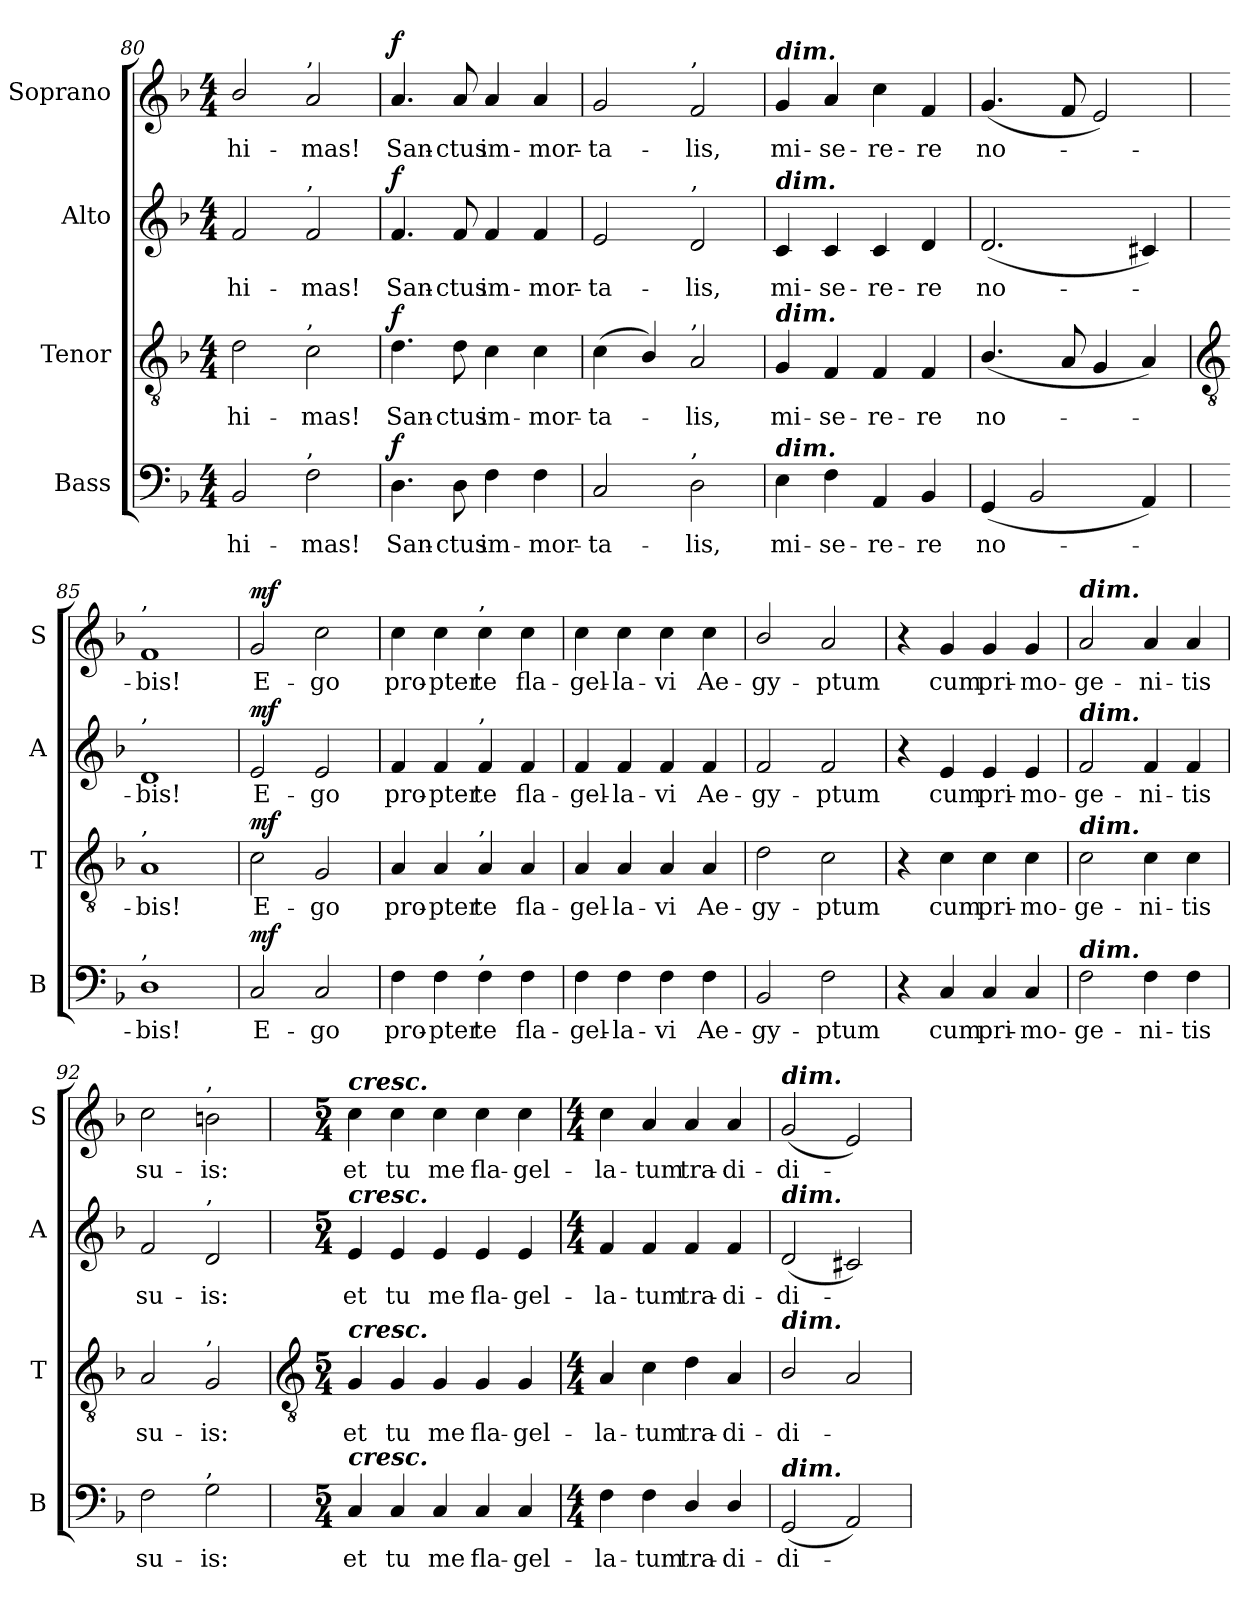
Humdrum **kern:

**kern	**text	**dynam	**kern	**text	**dynam	**kern	**text	**dynam	**kern	**text	**dynam
*part4	*part4	*part4	*part3	*part3	*part3	*part2	*part2	*part2	*part1	*part1	*part1
*staff4	*staff4	*staff4	*staff3	*staff3	*staff3	*staff2	*staff2	*staff2	*staff1	*staff1	*staff1
*I"Bass	*	*	*I"Tenor	*	*	*I"Alto	*	*	*I"Soprano	*	*
*I'B	*	*	*I'T	*	*	*I'A	*	*	*I'S	*	*
*clefF4	*	*	*clefGv2	*	*	*clefG2	*	*	*clefG2	*	*
*k[b-]	*	*	*k[b-]	*	*	*k[b-]	*	*	*k[b-]	*	*
*F:	*	*	*F:	*	*	*F:	*	*	*F:	*	*
*M4/4	*	*	*M4/4	*	*	*M4/4	*	*	*M4/4	*	*
=80	=80	=80	=80	=80	=80	=80	=80	=80	=80	=80	=80
!	!LO:LY:b	!	!	!LO:LY:b	!	!	!LO:LY:b	!	!	!LO:LY:b	!
2BB-	hi-	.	2d	hi-	.	2f	hi-	.	2b-/	hi-	.
!	!	!	!	!	!	!	!	!	!LO:TX:a:t=,	!	!
!	!	!	!	!	!	!LO:TX:a:t=,	!	!	!	!	!
!	!	!	!LO:TX:a:t=,	!	!	!	!	!	!	!	!
!LO:TX:a:t=,	!	!	!	!	!	!	!	!	!	!	!
!	!LO:LY:b	!	!	!LO:LY:b	!	!	!LO:LY:b	!	!	!LO:LY:b	!
2F	-mas!	.	2c	-mas!	.	2f	-mas!	.	2a	-mas!	.
=81	=81	=81	=81	=81	=81	=81	=81	=81	=81	=81	=81
!	!LO:LY:b	!LO:DY:b	!	!LO:LY:b	!LO:DY:b	!	!LO:LY:b	!LO:DY:b	!	!LO:LY:b	!LO:DY:b
4.D	San-	f	4.d	San-	f	4.f	San-	f	4.a	San-	f
!	!LO:LY:b	!	!	!LO:LY:b	!	!	!LO:LY:b	!	!	!LO:LY:b	!
8D	-ctus	.	8d	-ctus	.	8f	-ctus	.	8a	-ctus	.
!	!LO:LY:b	!	!	!LO:LY:b	!	!	!LO:LY:b	!	!	!LO:LY:b	!
4F	im-	.	4c	im-	.	4f	im-	.	4a	im-	.
!	!LO:LY:b	!	!	!LO:LY:b	!	!	!LO:LY:b	!	!	!LO:LY:b	!
4F	-mor-	.	4c	-mor-	.	4f	-mor-	.	4a	-mor-	.
=82	=82	=82	=82	=82	=82	=82	=82	=82	=82	=82	=82
!	!LO:LY:b	!	!	!LO:LY:b	!	!	!LO:LY:b	!	!	!LO:LY:b	!
2C	-ta-	.	(<4c	-ta-	.	2e	-ta-	.	2g	-ta-	.
.	.	.	4B-/)	.	.	.	.	.	.	.	.
!	!	!	!	!	!	!	!	!	!LO:TX:a:t=,	!	!
!	!	!	!	!	!	!LO:TX:a:t=,	!	!	!	!	!
!	!	!	!LO:TX:a:t=,	!	!	!	!	!	!	!	!
!LO:TX:a:t=,	!	!	!	!	!	!	!	!	!	!	!
!	!LO:LY:b	!	!	!LO:LY:b	!	!	!LO:LY:b	!	!	!LO:LY:b	!
2D	-lis,	.	2A	lis,	.	2d	-lis,	.	2f	-lis,	.
=83	=83	=83	=83	=83	=83	=83	=83	=83	=83	=83	=83
!	!	!	!	!	!	!	!	!	!LO:TX:a:Bi:t=dim.	!	!
!	!	!	!	!	!	!LO:TX:a:Bi:t=dim.	!	!	!	!	!
!	!	!	!LO:TX:a:Bi:t=dim.	!	!	!	!	!	!	!	!
!LO:TX:a:Bi:t=dim.	!	!	!	!	!	!	!	!	!	!	!
!	!LO:LY:b	!	!	!LO:LY:b	!	!	!LO:LY:b	!	!	!LO:LY:b	!
4E	mi-	.	4G	mi-	.	4c	mi-	.	4g	mi-	.
!	!LO:LY:b	!	!	!LO:LY:b	!	!	!LO:LY:b	!	!	!LO:LY:b	!
4F	-se-	.	4F	-se-	.	4c	-se-	.	4a	-se-	.
!	!LO:LY:b	!	!	!LO:LY:b	!	!	!LO:LY:b	!	!	!LO:LY:b	!
4AA	-re-	.	4F	-re-	.	4c	-re-	.	4cc	-re-	.
!	!LO:LY:b	!	!	!LO:LY:b	!	!	!LO:LY:b	!	!	!LO:LY:b	!
4BB-	-re	.	4F	-re	.	4d	-re	.	4f	-re	.
=84	=84	=84	=84	=84	=84	=84	=84	=84	=84	=84	=84
!	!LO:LY:b	!	!	!LO:LY:b	!	!	!LO:LY:b	!	!	!LO:LY:b	!
(<4GG	no-	.	(<4.B-/	no-	.	(<2.d	no-	.	(<4.g	no-	.
2BB-	.	.	.	.	.	.	.	.	.	.	.
.	.	.	8A	.	.	.	.	.	8f	.	.
.	.	.	4G	.	.	.	.	.	2e)	.	.
4AA)	.	.	4A)	.	.	4c#X)	.	.	.	.	.
!!LO:LB:g=z
=85	=85	=85	=85	=85	=85	=85	=85	=85	=85	=85	=85
*	*	*	*clefGv2	*	*	*	*	*	*	*	*
!	!	!	!	!	!	!	!	!	!LO:TX:a:t=,	!	!
!	!	!	!	!	!	!LO:TX:a:t=,	!	!	!	!	!
!	!	!	!LO:TX:a:t=,	!	!	!	!	!	!	!	!
!LO:TX:a:t=,	!	!	!	!	!	!	!	!	!	!	!
!	!LO:LY:b	!	!	!LO:LY:b	!	!	!LO:LY:b	!	!	!LO:LY:b	!
1D	bis!	.	1A	bis!	.	1d	bis!	.	1f	bis!	.
=86	=86	=86	=86	=86	=86	=86	=86	=86	=86	=86	=86
!	!LO:LY:b	!LO:DY:b	!	!LO:LY:b	!LO:DY:b	!	!LO:LY:b	!LO:DY:b	!	!LO:LY:b	!LO:DY:b
2C	E-	mf	2c	E-	mf	2e	E-	mf	2g	E-	mf
!	!LO:LY:b	!	!	!LO:LY:b	!	!	!LO:LY:b	!	!	!LO:LY:b	!
2C	-go	.	2G	-go	.	2e	-go	.	2cc	-go	.
=87	=87	=87	=87	=87	=87	=87	=87	=87	=87	=87	=87
!	!LO:LY:b	!	!	!LO:LY:b	!	!	!LO:LY:b	!	!	!LO:LY:b	!
4F	pro-	.	4A	pro-	.	4f	pro-	.	4cc	pro-	.
!	!LO:LY:b	!	!	!LO:LY:b	!	!	!LO:LY:b	!	!	!LO:LY:b	!
4F	-pter	.	4A	-pter	.	4f	-pter	.	4cc	-pter	.
!	!	!	!	!	!	!	!	!	!LO:TX:a:t=,	!	!
!	!	!	!	!	!	!LO:TX:a:t=,	!	!	!	!	!
!	!	!	!LO:TX:a:t=,	!	!	!	!	!	!	!	!
!LO:TX:a:t=,	!	!	!	!	!	!	!	!	!	!	!
!	!LO:LY:b	!	!	!LO:LY:b	!	!	!LO:LY:b	!	!	!LO:LY:b	!
4F	te	.	4A	te	.	4f	te	.	4cc	te	.
!	!LO:LY:b	!	!	!LO:LY:b	!	!	!LO:LY:b	!	!	!LO:LY:b	!
4F	fla-	.	4A	fla-	.	4f	fla-	.	4cc	fla-	.
=88	=88	=88	=88	=88	=88	=88	=88	=88	=88	=88	=88
!	!LO:LY:b	!	!	!LO:LY:b	!	!	!LO:LY:b	!	!	!LO:LY:b	!
4F	-gel-	.	4A	-gel-	.	4f	-gel-	.	4cc	-gel-	.
!	!LO:LY:b	!	!	!LO:LY:b	!	!	!LO:LY:b	!	!	!LO:LY:b	!
4F	-la-	.	4A	-la-	.	4f	-la-	.	4cc	-la-	.
!	!LO:LY:b	!	!	!LO:LY:b	!	!	!LO:LY:b	!	!	!LO:LY:b	!
4F	-vi	.	4A	-vi	.	4f	-vi	.	4cc	-vi	.
!	!LO:LY:b	!	!	!LO:LY:b	!	!	!LO:LY:b	!	!	!LO:LY:b	!
4F	Ae-	.	4A	Ae-	.	4f	Ae-	.	4cc	Ae-	.
=89	=89	=89	=89	=89	=89	=89	=89	=89	=89	=89	=89
!	!LO:LY:b	!	!	!LO:LY:b	!	!	!LO:LY:b	!	!	!LO:LY:b	!
2BB-	-gy-	.	2d	-gy-	.	2f	-gy-	.	2b-/	-gy-	.
!	!LO:LY:b	!	!	!LO:LY:b	!	!	!LO:LY:b	!	!	!LO:LY:b	!
2F	-ptum	.	2c	-ptum	.	2f	-ptum	.	2a	-ptum	.
=90	=90	=90	=90	=90	=90	=90	=90	=90	=90	=90	=90
4r	.	.	4r	.	.	4r	.	.	4r	.	.
!	!LO:LY:b	!	!	!LO:LY:b	!	!	!LO:LY:b	!	!	!LO:LY:b	!
4C	cum	.	4c	cum	.	4e	cum	.	4g	cum	.
!	!LO:LY:b	!	!	!LO:LY:b	!	!	!LO:LY:b	!	!	!LO:LY:b	!
4C	pri-	.	4c	pri-	.	4e	pri-	.	4g	pri-	.
!	!LO:LY:b	!	!	!LO:LY:b	!	!	!LO:LY:b	!	!	!LO:LY:b	!
4C	-mo-	.	4c	-mo-	.	4e	-mo-	.	4g	-mo-	.
=91	=91	=91	=91	=91	=91	=91	=91	=91	=91	=91	=91
!	!	!	!	!	!	!	!	!	!LO:TX:a:Bi:t=dim.	!	!
!	!	!	!	!	!	!LO:TX:a:Bi:t=dim.	!	!	!	!	!
!	!	!	!LO:TX:a:Bi:t=dim.	!	!	!	!	!	!	!	!
!LO:TX:a:Bi:t=dim.	!	!	!	!	!	!	!	!	!	!	!
!	!LO:LY:b	!	!	!LO:LY:b	!	!	!LO:LY:b	!	!	!LO:LY:b	!
2F	-ge-	.	2c	-ge-	.	2f	-ge-	.	2a	-ge-	.
!	!LO:LY:b	!	!	!LO:LY:b	!	!	!LO:LY:b	!	!	!LO:LY:b	!
4F	-ni-	.	4c	-ni-	.	4f	-ni-	.	4a	-ni-	.
!	!LO:LY:b	!	!	!LO:LY:b	!	!	!LO:LY:b	!	!	!LO:LY:b	!
4F	-tis	.	4c	-tis	.	4f	-tis	.	4a	-tis	.
=92	=92	=92	=92	=92	=92	=92	=92	=92	=92	=92	=92
!	!LO:LY:b	!	!	!LO:LY:b	!	!	!LO:LY:b	!	!	!LO:LY:b	!
2F	su-	.	2A	su-	.	2f	su-	.	2cc	su-	.
!	!	!	!	!	!	!	!	!	!LO:TX:a:t=,	!	!
!	!	!	!	!	!	!LO:TX:a:t=,	!	!	!	!	!
!	!	!	!LO:TX:a:t=,	!	!	!	!	!	!	!	!
!LO:TX:a:t=,	!	!	!	!	!	!	!	!	!	!	!
!	!LO:LY:b	!	!	!LO:LY:b	!	!	!LO:LY:b	!	!	!LO:LY:b	!
2G	-is:	.	2G	-is:	.	2d	-is:	.	2bn	-is:	.
!!LO:LB:g=z
=93	=93	=93	=93	=93	=93	=93	=93	=93	=93	=93	=93
*	*	*	*clefGv2	*	*	*	*	*	*	*	*
*M5/4	*	*	*M5/4	*	*	*M5/4	*	*	*M5/4	*	*
!	!	!	!	!	!	!	!	!	!LO:TX:a:Bi:t=cresc.	!	!
!	!	!	!	!	!	!LO:TX:a:Bi:t=cresc.	!	!	!	!	!
!	!	!	!LO:TX:a:Bi:t=cresc.	!	!	!	!	!	!	!	!
!LO:TX:a:Bi:t=cresc.	!	!	!	!	!	!	!	!	!	!	!
!	!LO:LY:b	!	!	!LO:LY:b	!	!	!LO:LY:b	!	!	!LO:LY:b	!
4C	et	.	4G	et	.	4e	et	.	4cc	et	.
!	!LO:LY:b	!	!	!LO:LY:b	!	!	!LO:LY:b	!	!	!LO:LY:b	!
4C	tu	.	4G	tu	.	4e	tu	.	4cc	tu	.
!	!LO:LY:b	!	!	!LO:LY:b	!	!	!LO:LY:b	!	!	!LO:LY:b	!
4C	me	.	4G	me	.	4e	me	.	4cc	me	.
!	!LO:LY:b	!	!	!LO:LY:b	!	!	!LO:LY:b	!	!	!LO:LY:b	!
4C	fla-	.	4G	fla-	.	4e	fla-	.	4cc	fla-	.
!	!LO:LY:b	!	!	!LO:LY:b	!	!	!LO:LY:b	!	!	!LO:LY:b	!
4C	-gel-	.	4G	-gel-	.	4e	-gel-	.	4cc	-gel-	.
=94	=94	=94	=94	=94	=94	=94	=94	=94	=94	=94	=94
*M4/4	*	*	*M4/4	*	*	*M4/4	*	*	*M4/4	*	*
!	!LO:LY:b	!	!	!LO:LY:b	!	!	!LO:LY:b	!	!	!LO:LY:b	!
4F	-la-	.	4A	-la-	.	4f	-la-	.	4cc	-la-	.
!	!LO:LY:b	!	!	!LO:LY:b	!	!	!LO:LY:b	!	!	!LO:LY:b	!
4F	-tum	.	4c	-tum	.	4f	-tum	.	4a	-tum	.
!	!LO:LY:b	!	!	!LO:LY:b	!	!	!LO:LY:b	!	!	!LO:LY:b	!
4D/	tra-	.	4d	tra-	.	4f	tra-	.	4a	tra-	.
!	!LO:LY:b	!	!	!LO:LY:b	!	!	!LO:LY:b	!	!	!LO:LY:b	!
4D/	-di-	.	4A	-di-	.	4f	-di-	.	4a	-di-	.
=95	=95	=95	=95	=95	=95	=95	=95	=95	=95	=95	=95
!	!	!	!	!	!	!	!	!	!LO:TX:a:Bi:t=dim.	!	!
!	!	!	!	!	!	!LO:TX:a:Bi:t=dim.	!	!	!	!	!
!	!	!	!LO:TX:a:Bi:t=dim.	!	!	!	!	!	!	!	!
!LO:TX:a:Bi:t=dim.	!	!	!	!	!	!	!	!	!	!	!
!	!LO:LY:b	!	!	!LO:LY:b	!	!	!LO:LY:b	!	!	!LO:LY:b	!
(<2GG	-di-	.	2B-/	-di-	.	(<2d	-di-	.	(<2g	-di-	.
2AA)	.	.	2A	.	.	2c#X)	.	.	2e)	.	.
=	=	=	=	=	=	=	=	=	=	=	=
*-	*-	*-	*-	*-	*-	*-	*-	*-	*-	*-	*-
